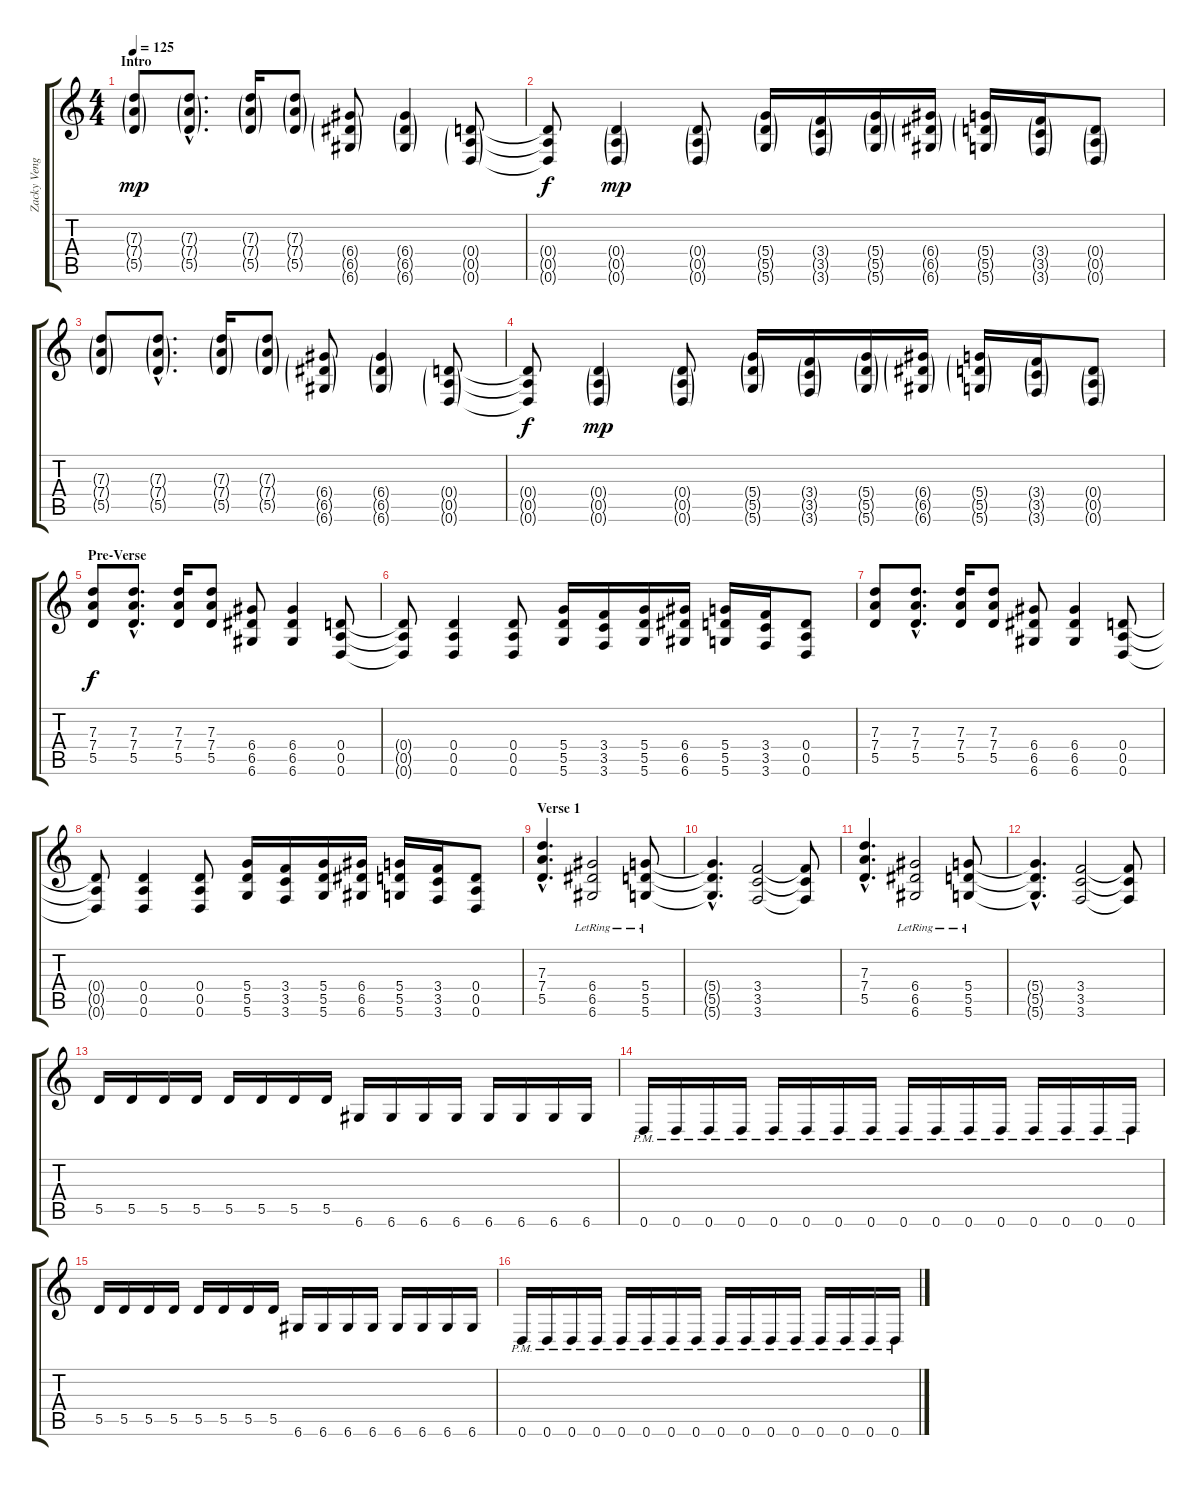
\track ("Zacky Vengeance" "Zacky Veng") {instrument distortionguitar}
\staff {score tabs}
\tuning (E4 B3 G3 D3 A2 D2) {hide}
\ts (4 4)
\section ("" "Intro")
\tempo 125
\clef g2
\ks c
(7.3{g} 7.4{g} 5.5{g}).8{dy mp volume 10 instrument distortionguitar} (7.3{g hac} 7.4{g hac} 5.5{g hac}).8{d} (7.3{g} 7.4{g} 5.5{g}).16 (7.3{g} 7.4{g} 5.5{g}).8 (6.4{g} 6.5{g} 6.6{g}).8 (6.4{g} 6.5{g} 6.6{g}).4 (0.4{g} 0.5{g} 0.6{g}).8 |
(0.4{t} 0.5{t} 0.6{t}).8{dy f} (0.4{g} 0.5{g} 0.6{g}).4{dy mp} (0.4{g} 0.5{g} 0.6{g}).8 (5.4{g} 5.5{g} 5.6{g}).16 (3.4{g} 3.5{g} 3.6{g}).16 (5.4{g} 5.5{g} 5.6{g}).16 (6.4{g} 6.5{g} 6.6{g}).16 (5.4{g} 5.5{g} 5.6{g}).16 (3.4{g} 3.5{g} 3.6{g}).16 (0.4{g} 0.5{g} 0.6{g}).8 |
(7.3{g} 7.4{g} 5.5{g}).8 (7.3{g hac} 7.4{g hac} 5.5{g hac}).8{d} (7.3{g} 7.4{g} 5.5{g}).16 (7.3{g} 7.4{g} 5.5{g}).8 (6.4{g} 6.5{g} 6.6{g}).8 (6.4{g} 6.5{g} 6.6{g}).4 (0.4{g} 0.5{g} 0.6{g}).8 |
(0.4{t} 0.5{t} 0.6{t}).8{dy f} (0.4{g} 0.5{g} 0.6{g}).4{dy mp} (0.4{g} 0.5{g} 0.6{g}).8 (5.4{g} 5.5{g} 5.6{g}).16 (3.4{g} 3.5{g} 3.6{g}).16 (5.4{g} 5.5{g} 5.6{g}).16 (6.4{g} 6.5{g} 6.6{g}).16 (5.4{g} 5.5{g} 5.6{g}).16 (3.4{g} 3.5{g} 3.6{g}).16 (0.4{g} 0.5{g} 0.6{g}).8 |
\section ("" "Pre-Verse")
(7.3 7.4 5.5).8{dy f volume 12} (7.3{hac} 7.4{hac} 5.5{hac}).8{d} (7.3 7.4 5.5).16 (7.3 7.4 5.5).8 (6.4 6.5 6.6).8 (6.4 6.5 6.6).4 (0.4 0.5 0.6).8 |
(0.4{t} 0.5{t} 0.6{t}).8 (0.4 0.5 0.6).4 (0.4 0.5 0.6).8 (5.4 5.5 5.6).16 (3.4 3.5 3.6).16 (5.4 5.5 5.6).16 (6.4 6.5 6.6).16 (5.4 5.5 5.6).16 (3.4 3.5 3.6).16 (0.4 0.5 0.6).8 |
(7.3 7.4 5.5).8 (7.3{hac} 7.4{hac} 5.5{hac}).8{d} (7.3 7.4 5.5).16 (7.3 7.4 5.5).8 (6.4 6.5 6.6).8 (6.4 6.5 6.6).4 (0.4 0.5 0.6).8 |
(0.4{t} 0.5{t} 0.6{t}).8 (0.4 0.5 0.6).4 (0.4 0.5 0.6).8 (5.4 5.5 5.6).16 (3.4 3.5 3.6).16 (5.4 5.5 5.6).16 (6.4 6.5 6.6).16 (5.4 5.5 5.6).16 (3.4 3.5 3.6).16 (0.4 0.5 0.6).8 |
\section ("" "Verse 1")
(7.3{hac} 7.4{hac} 5.5{hac}).4{d} (6.4{lr} 6.5{lr} 6.6{lr}).2 (5.4{lr} 5.5{lr} 5.6{lr}).8 |
(5.4{hac t} 5.5{hac t} 5.6{hac t}).4{d} (3.4 3.5 3.6).2 (3.4{t} 3.5{t} 3.6{t}).8 |
(7.3{hac} 7.4{hac} 5.5{hac}).4{d} (6.4{lr} 6.5{lr} 6.6{lr}).2 (5.4{lr} 5.5{lr} 5.6{lr}).8 |
(5.4{hac t} 5.5{hac t} 5.6{hac t}).4{d} (3.4 3.5 3.6).2 (3.4{t} 3.5{t} 3.6{t}).8 |
5.5.16{volume 14} 5.5.16 5.5.16 5.5.16 5.5.16 5.5.16 5.5.16 5.5.16 6.6.16 6.6.16 6.6.16 6.6.16 6.6.16 6.6.16 6.6.16 6.6.16 |
0.6{pm}.16 0.6{pm}.16 0.6{pm}.16 0.6{pm}.16 0.6{pm}.16 0.6{pm}.16 0.6{pm}.16 0.6{pm}.16 0.6{pm}.16 0.6{pm}.16 0.6{pm}.16 0.6{pm}.16 0.6{pm}.16 0.6{pm}.16 0.6{pm}.16 0.6{pm}.16 |
5.5.16 5.5.16 5.5.16 5.5.16 5.5.16 5.5.16 5.5.16 5.5.16 6.6.16 6.6.16 6.6.16 6.6.16 6.6.16 6.6.16 6.6.16 6.6.16 |
0.6{pm}.16 0.6{pm}.16 0.6{pm}.16 0.6{pm}.16 0.6{pm}.16 0.6{pm}.16 0.6{pm}.16 0.6{pm}.16 0.6{pm}.16 0.6{pm}.16 0.6{pm}.16 0.6{pm}.16 0.6{pm}.16 0.6{pm}.16 0.6{pm}.16 0.6{pm}.16
